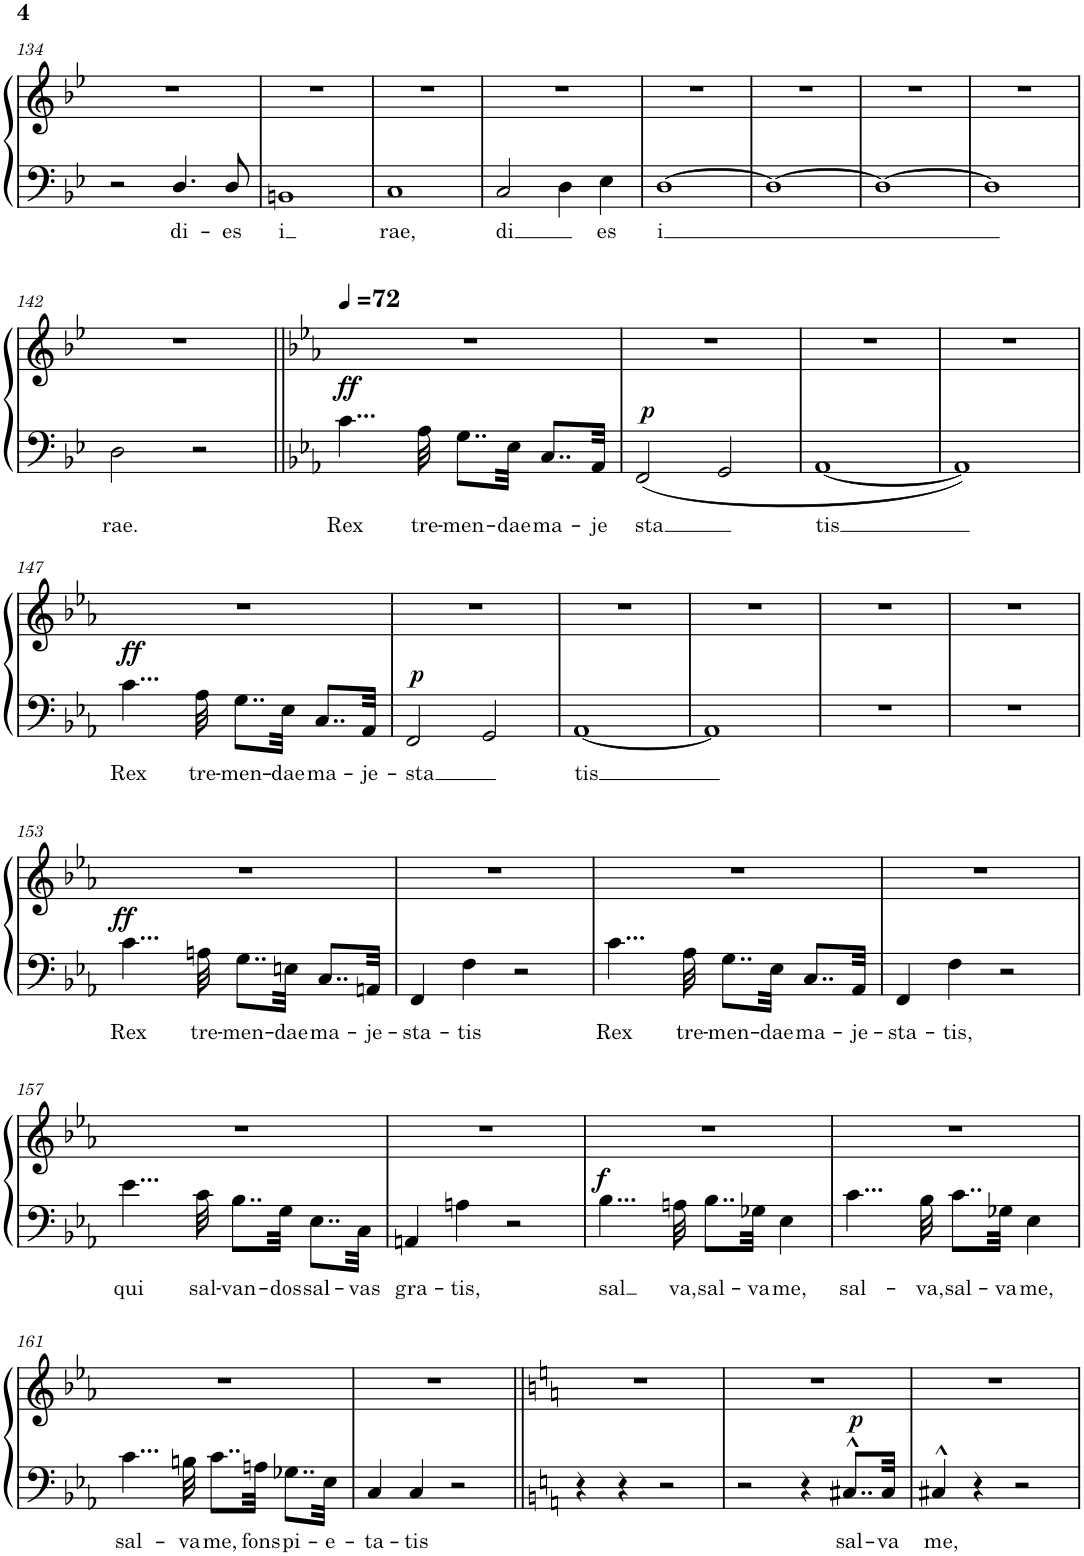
**kern	**text	**kern	**dynam
*part1	*part1	*part1	*part1
*staff2	*staff2	*staff1	*staff1/2
*I"Piano	*	*	*
*I'Pno.	*	*	*
!!LO:PB:g=z
*clefF4	*	*clefG2	*
*k[b-e-]	*	*k[b-e-]	*
*M4/4	*	*M4/4	*
*met(c)	*	*met(c)	*
=134	=134	=134	=134
2r	.	1r	.
!	!LO:LY:b	!	!
4.D/	di-	.	.
!	!LO:LY:b	!	!
8D/	-es	.	.
=135	=135	=135	=135
!	!LO:LY:b	!	!
1BBn	i	1r	.
=136	=136	=136	=136
!	!LO:LY:b	!	!
1C	rae,	1r	.
=137	=137	=137	=137
!	!LO:LY:b	!	!
2C/	-di	1r	.
4D\	.	.	.
!	!LO:LY:b	!	!
4E-\	es	.	.
=138	=138	=138	=138
!	!LO:LY:b	!	!
[1D	i	1r	.
=139	=139	=139	=139
1D_	.	1r	.
=140	=140	=140	=140
1D_	.	1r	.
=141	=141	=141	=141
1D]	.	1r	.
!!LO:LB:g=z
=142	=142	=142	=142
!	!LO:LY:b	!	!
2D\	rae.	1r	.
2r	.	.	.
=143||	=143||	=143||	=143||
*k[b-e-a-]	*	*k[b-e-a-]	*
*	*	*MM72	*
!	!LO:LY:b	!	!LO:DY:a=2
4...c\	Rex	1r	ff
!	!LO:LY:b	!	!
32A-\	tre-	.	.
!	!LO:LY:b	!	!
8..G\L	-men-	.	.
!	!LO:LY:b	!	!
32E-\Jkk	-dae	.	.
!	!LO:LY:b	!	!
8..C/L	ma-	.	.
!	!LO:LY:b	!	!
32AA-/Jkk	-je	.	.
=144	=144	=144	=144
!	!LO:LY:b	!	!LO:DY:a=2
2FF/	sta	1r	p
2GG/	.	.	.
=145	=145	=145	=145
!	!LO:LY:b	!	!
[1AA-	tis	1r	.
=146	=146	=146	=146
1AA-]	.	1r	.
!!LO:LB:g=z
=147	=147	=147	=147
!	!LO:LY:b	!	!LO:DY:a=2
4...c\	Rex	1r	ff
!	!LO:LY:b	!	!
32A-\	tre-	.	.
!	!LO:LY:b	!	!
8..G\L	-men-	.	.
!	!LO:LY:b	!	!
32E-\Jkk	-dae	.	.
!	!LO:LY:b	!	!
8..C/L	ma-	.	.
!	!LO:LY:b	!	!
32AA-/Jkk	-je-	.	.
=148	=148	=148	=148
!	!LO:LY:b	!	!LO:DY:a=2
2FF/	-sta	1r	p
2GG/	.	.	.
=149	=149	=149	=149
!	!LO:LY:b	!	!
[1AA-	tis	1r	.
=150	=150	=150	=150
1AA-]	.	1r	.
=151	=151	=151	=151
1r	.	1r	.
=152	=152	=152	=152
1r	.	1r	.
!!LO:LB:g=z
=153	=153	=153	=153
!	!LO:LY:b	!	!LO:DY:b
4...c\	Rex	1r	ff
!	!LO:LY:b	!	!
32An\	tre-	.	.
!	!LO:LY:b	!	!
8..G\L	-men-	.	.
!	!LO:LY:b	!	!
32En\Jkk	-dae	.	.
!	!LO:LY:b	!	!
8..C/L	ma-	.	.
!	!LO:LY:b	!	!
32AAn/Jkk	-je-	.	.
=154	=154	=154	=154
!	!LO:LY:b	!	!
4FF/	-sta-	1r	.
!	!LO:LY:b	!	!
4F\	-tis	.	.
2r	.	.	.
=155	=155	=155	=155
!	!LO:LY:b	!	!
4...c\	Rex	1r	.
!	!LO:LY:b	!	!
32A-\	tre-	.	.
!	!LO:LY:b	!	!
8..G\L	-men-	.	.
!	!LO:LY:b	!	!
32E-\Jkk	-dae	.	.
!	!LO:LY:b	!	!
8..C/L	ma-	.	.
!	!LO:LY:b	!	!
32AA-/Jkk	-je-	.	.
=156	=156	=156	=156
!	!LO:LY:b	!	!
4FF/	-sta-	1r	.
!	!LO:LY:b	!	!
4F\	-tis,	.	.
2r	.	.	.
!!LO:LB:g=z
=157	=157	=157	=157
!	!LO:LY:b	!	!
4...e-\	qui	1r	.
!	!LO:LY:b	!	!
32c\	sal-	.	.
!	!LO:LY:b	!	!
8..B-\L	-van-	.	.
!	!LO:LY:b	!	!
32G\Jkk	-dos	.	.
!	!LO:LY:b	!	!
8..E-\L	sal-	.	.
!	!LO:LY:b	!	!
32C\Jkk	-vas	.	.
=158	=158	=158	=158
!	!LO:LY:b	!	!
4AAn/	gra-	1r	.
!	!LO:LY:b	!	!
4An\	-tis,	.	.
2r	.	.	.
=159	=159	=159	=159
!	!LO:LY:b	!	!LO:DY:a=2
4...B-\	sal	1r	f
!	!LO:LY:b	!	!
32An\	va,	.	.
!	!LO:LY:b	!	!
8..B-\L	sal-	.	.
!	!LO:LY:b	!	!
32G-X\Jkk	-va	.	.
!	!LO:LY:b	!	!
4E-\	me,	.	.
=160	=160	=160	=160
!	!LO:LY:b	!	!
4...c\	sal-	1r	.
!	!LO:LY:b	!	!
32B-\	-va,	.	.
!	!LO:LY:b	!	!
8..c\L	sal-	.	.
!	!LO:LY:b	!	!
32G-X\Jkk	-va	.	.
!	!LO:LY:b	!	!
4E-\	me,	.	.
!!LO:LB:g=z
=161	=161	=161	=161
!	!LO:LY:b	!	!
4...c\	sal-	1r	.
!	!LO:LY:b	!	!
32Bn\	-va	.	.
!	!LO:LY:b	!	!
8..c\L	me,	.	.
!	!LO:LY:b	!	!
32An\Jkk	fons	.	.
!	!LO:LY:b	!	!
8..G-X\L	pi-	.	.
!	!LO:LY:b	!	!
32E-\Jkk	-e-	.	.
=162	=162	=162	=162
!	!LO:LY:b	!	!
4C/	-ta-	1r	.
!	!LO:LY:b	!	!
4C/	-tis	.	.
2r	.	.	.
=163||	=163||	=163||	=163||
*k[]	*	*k[]	*
4r	.	1r	.
4r	.	.	.
2r	.	.	.
=164	=164	=164	=164
2r	.	1r	.
4r	.	.	.
!	!LO:LY:b	!	!LO:DY:a=2
8..C#X^^/L	sal-	.	p
!	!LO:LY:b	!	!
32C#/Jkk	-va	.	.
=165	=165	=165	=165
!	!LO:LY:b	!	!
4C#X^^/	me,	1r	.
4r	.	.	.
2r	.	.	.
=	=	=	=
*-	*-	*-	*-
